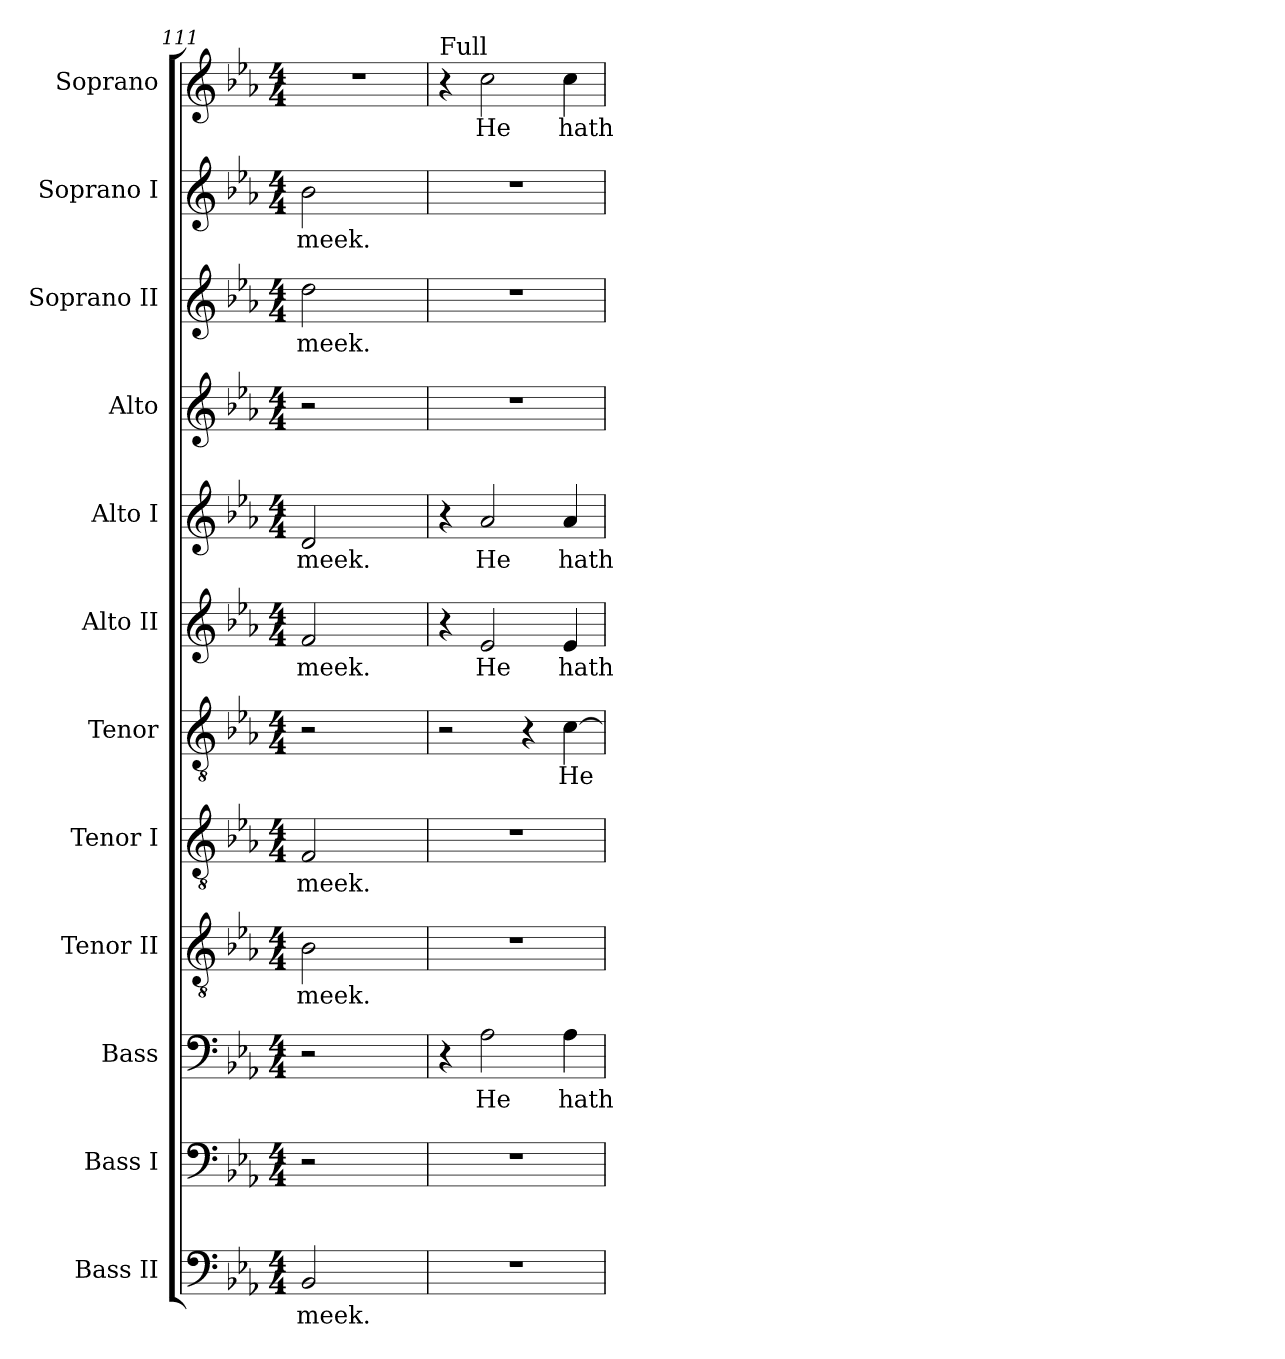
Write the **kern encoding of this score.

**kern	**text	**kern	**kern	**text	**kern	**text	**kern	**text	**kern	**text	**kern	**text	**kern	**text	**kern	**kern	**text	**kern	**text	**kern	**text
*part12	*part12	*part11	*part10	*part10	*part9	*part9	*part8	*part8	*part7	*part7	*part6	*part6	*part5	*part5	*part4	*part3	*part3	*part2	*part2	*part1	*part1
*staff12	*staff12	*staff11	*staff10	*staff10	*staff9	*staff9	*staff8	*staff8	*staff7	*staff7	*staff6	*staff6	*staff5	*staff5	*staff4	*staff3	*staff3	*staff2	*staff2	*staff1	*staff1
*I"Bass II	*	*I"Bass I	*I"Bass	*	*I"Tenor II	*	*I"Tenor I	*	*I"Tenor	*	*I"Alto II	*	*I"Alto I	*	*I"Alto	*I"Soprano II	*	*I"Soprano I	*	*I"Soprano	*
*I'BII	*	*I'BI	*I'B	*	*I'TII	*	*I'TI	*	*I'T	*	*I'AII	*	*I'AI	*	*I'A	*I'SII	*	*I'SI	*	*I'S	*
*clefF4	*	*clefF4	*clefF4	*	*clefGv2	*	*clefGv2	*	*clefGv2	*	*clefG2	*	*clefG2	*	*clefG2	*clefG2	*	*clefG2	*	*clefG2	*
*ITrd7c12	*	*	*ITrd7c12	*	*ITrd7c12	*	*ITrd7c12	*	*ITrd7c12	*	*	*	*	*	*	*	*	*	*	*	*
*k[b-e-a-]	*	*k[b-e-a-]	*k[b-e-a-]	*	*k[b-e-a-]	*	*k[b-e-a-]	*	*k[b-e-a-]	*	*k[b-e-a-]	*	*k[b-e-a-]	*	*k[b-e-a-]	*k[b-e-a-]	*	*k[b-e-a-]	*	*k[b-e-a-]	*
*E-:	*	*E-:	*E-:	*	*E-:	*	*E-:	*	*E-:	*	*E-:	*	*E-:	*	*E-:	*E-:	*	*E-:	*	*E-:	*
*M4/4	*	*M4/4	*M4/4	*	*M4/4	*	*M4/4	*	*M4/4	*	*M4/4	*	*M4/4	*	*M4/4	*M4/4	*	*M4/4	*	*M4/4	*
=111	=111	=111	=111	=111	=111	=111	=111	=111	=111	=111	=111	=111	=111	=111	=111	=111	=111	=111	=111	=111	=111
!	!LO:LY:b:color=#000000	!	!	!	!	!	!	!	!	!	!	!	!	!	!	!	!	!	!	!	!
!	!	!	!	!	!	!LO:LY:b:color=#000000	!	!	!	!	!	!	!	!	!	!	!	!	!	!	!
!	!	!	!	!	!	!	!	!LO:LY:b:color=#000000	!	!	!	!	!	!	!	!	!	!	!	!	!
!	!	!	!	!	!	!	!	!	!	!	!	!LO:LY:b:color=#000000	!	!	!	!	!	!	!	!	!
!	!	!	!	!	!	!	!	!	!	!	!	!	!	!LO:LY:b:color=#000000	!	!	!	!	!	!	!
!	!	!	!	!	!	!	!	!	!	!	!	!	!	!	!	!	!LO:LY:b:color=#000000	!	!	!	!
!	!	!	!	!	!	!	!	!	!	!	!	!	!	!	!	!	!	!	!LO:LY:b:color=#000000	!LO:N:vis=1	!
2BBB-i/	meek.	2r	2r	.	2BB-i\	meek.	2FFi/	meek.	2r	.	2fi/	meek.	2di/	meek.	2r	2ddi\	meek.	2b-i\	meek.	1r	.
2ryy	.	2ryy	2ryy	.	2ryy	.	2ryy	.	2ryy	.	2ryy	.	2ryy	.	2ryy	2ryy	.	2ryy	.	.	.
!!LO:PB:g=z
=112	=112	=112	=112	=112	=112	=112	=112	=112	=112	=112	=112	=112	=112	=112	=112	=112	=112	=112	=112	=112	=112
!	!	!	!	!	!	!	!	!	!	!	!	!	!	!	!	!	!	!	!	!LO:TX:a:t=Full	!
1r	.	1r	4r	.	1r	.	1r	.	2r	.	4r	.	4r	.	1r	1r	.	1r	.	4r	.
!	!	!	!	!LO:LY:b:color=#000000	!	!	!	!	!	!	!	!	!	!	!	!	!	!	!	!	!
!	!	!	!	!	!	!	!	!	!	!	!	!LO:LY:b:color=#000000	!	!	!	!	!	!	!	!	!
!	!	!	!	!	!	!	!	!	!	!	!	!	!	!LO:LY:b:color=#000000	!	!	!	!	!	!	!
!	!	!	!	!	!	!	!	!	!	!	!	!	!	!	!	!	!	!	!	!	!LO:LY:b:color=#000000
.	.	.	2AA-i\	He	.	.	.	.	.	.	2e-i/	He	2a-i/	He	.	.	.	.	.	2cci\	-He
.	.	.	.	.	.	.	.	.	4r	.	.	.	.	.	.	.	.	.	.	.	.
!	!	!	!	!LO:LY:b:color=#000000	!	!	!	!	!	!	!	!	!	!	!	!	!	!	!	!	!
!	!	!	!	!	!	!	!	!	!	!LO:LY:b:color=#000000	!	!	!	!	!	!	!	!	!	!	!
!	!	!	!	!	!	!	!	!	!	!	!	!LO:LY:b:color=#000000	!	!	!	!	!	!	!	!	!
!	!	!	!	!	!	!	!	!	!	!	!	!	!	!LO:LY:b:color=#000000	!	!	!	!	!	!	!
!	!	!	!	!	!	!	!	!	!	!	!	!	!	!	!	!	!	!	!	!	!LO:LY:b:color=#000000
.	.	.	4AA-i\	hath	.	.	.	.	[>4Ci\	He	4e-i/	hath	4a-i/	hath	.	.	.	.	.	4cci\	hath
=	=	=	=	=	=	=	=	=	=	=	=	=	=	=	=	=	=	=	=	=	=
*-	*-	*-	*-	*-	*-	*-	*-	*-	*-	*-	*-	*-	*-	*-	*-	*-	*-	*-	*-	*-	*-
